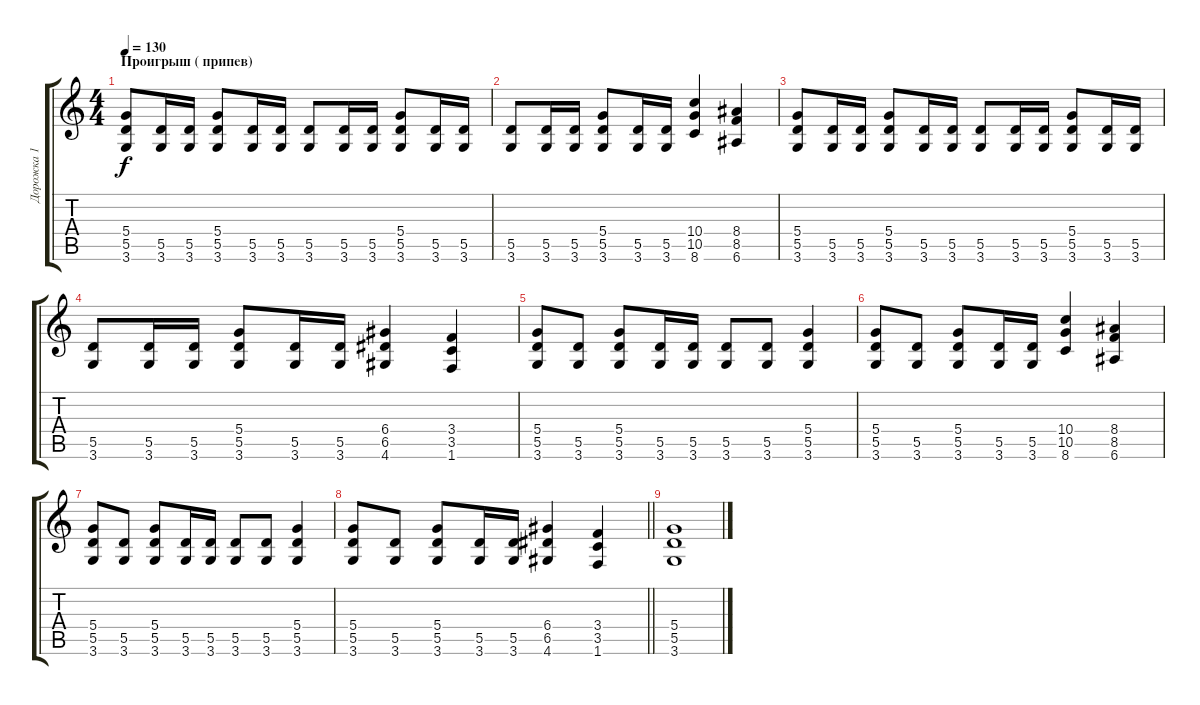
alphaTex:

\track ("Дорожка 1" "Дорожка 1") {instrument distortionguitar}
\staff {score tabs}
\tuning (E4 B3 G3 D3 A2 E2) {hide}
\ts (4 4)
\section ("" "Проигрыш ( припев)")
\tempo 130
\clef g2
\ks c
(5.4 5.5 3.6).8{dy f} (5.5 3.6).16 (5.5 3.6).16 (5.4 5.5 3.6).8 (5.5 3.6).16 (5.5 3.6).16 (5.5 3.6).8 (5.5 3.6).16 (5.5 3.6).16 (5.4 5.5 3.6).8 (5.5 3.6).16 (5.5 3.6).16 |
(5.5 3.6).8 (5.5 3.6).16 (5.5 3.6).16 (5.4 5.5 3.6).8 (5.5 3.6).16 (5.5 3.6).16 (10.4 10.5 8.6).4 (8.4 8.5 6.6).4 |
(5.4 5.5 3.6).8 (5.5 3.6).16 (5.5 3.6).16 (5.4 5.5 3.6).8 (5.5 3.6).16 (5.5 3.6).16 (5.5 3.6).8 (5.5 3.6).16 (5.5 3.6).16 (5.4 5.5 3.6).8 (5.5 3.6).16 (5.5 3.6).16 |
(5.5 3.6).8 (5.5 3.6).16 (5.5 3.6).16 (5.4 5.5 3.6).8 (5.5 3.6).16 (5.5 3.6).16 (6.4 6.5 4.6).4 (3.4 3.5 1.6).4 |
(5.4 5.5 3.6).8 (5.5 3.6).8 (5.4 5.5 3.6).8 (5.5 3.6).16 (5.5 3.6).16 (5.5 3.6).8 (5.5 3.6).8 (5.4 5.5 3.6).4 |
(5.4 5.5 3.6).8 (5.5 3.6).8 (5.4 5.5 3.6).8 (5.5 3.6).16 (5.5 3.6).16 (10.4 10.5 8.6).4 (8.4 8.5 6.6).4 |
(5.4 5.5 3.6).8 (5.5 3.6).8 (5.4 5.5 3.6).8 (5.5 3.6).16 (5.5 3.6).16 (5.5 3.6).8 (5.5 3.6).8 (5.4 5.5 3.6).4 |
\barLineRight lightlight
(5.4 5.5 3.6).8 (5.5 3.6).8 (5.4 5.5 3.6).8 (5.5 3.6).16 (5.5 3.6).16 (6.4 6.5 4.6).4 (3.4 3.5 1.6).4 |
(5.4 5.5 3.6).1
